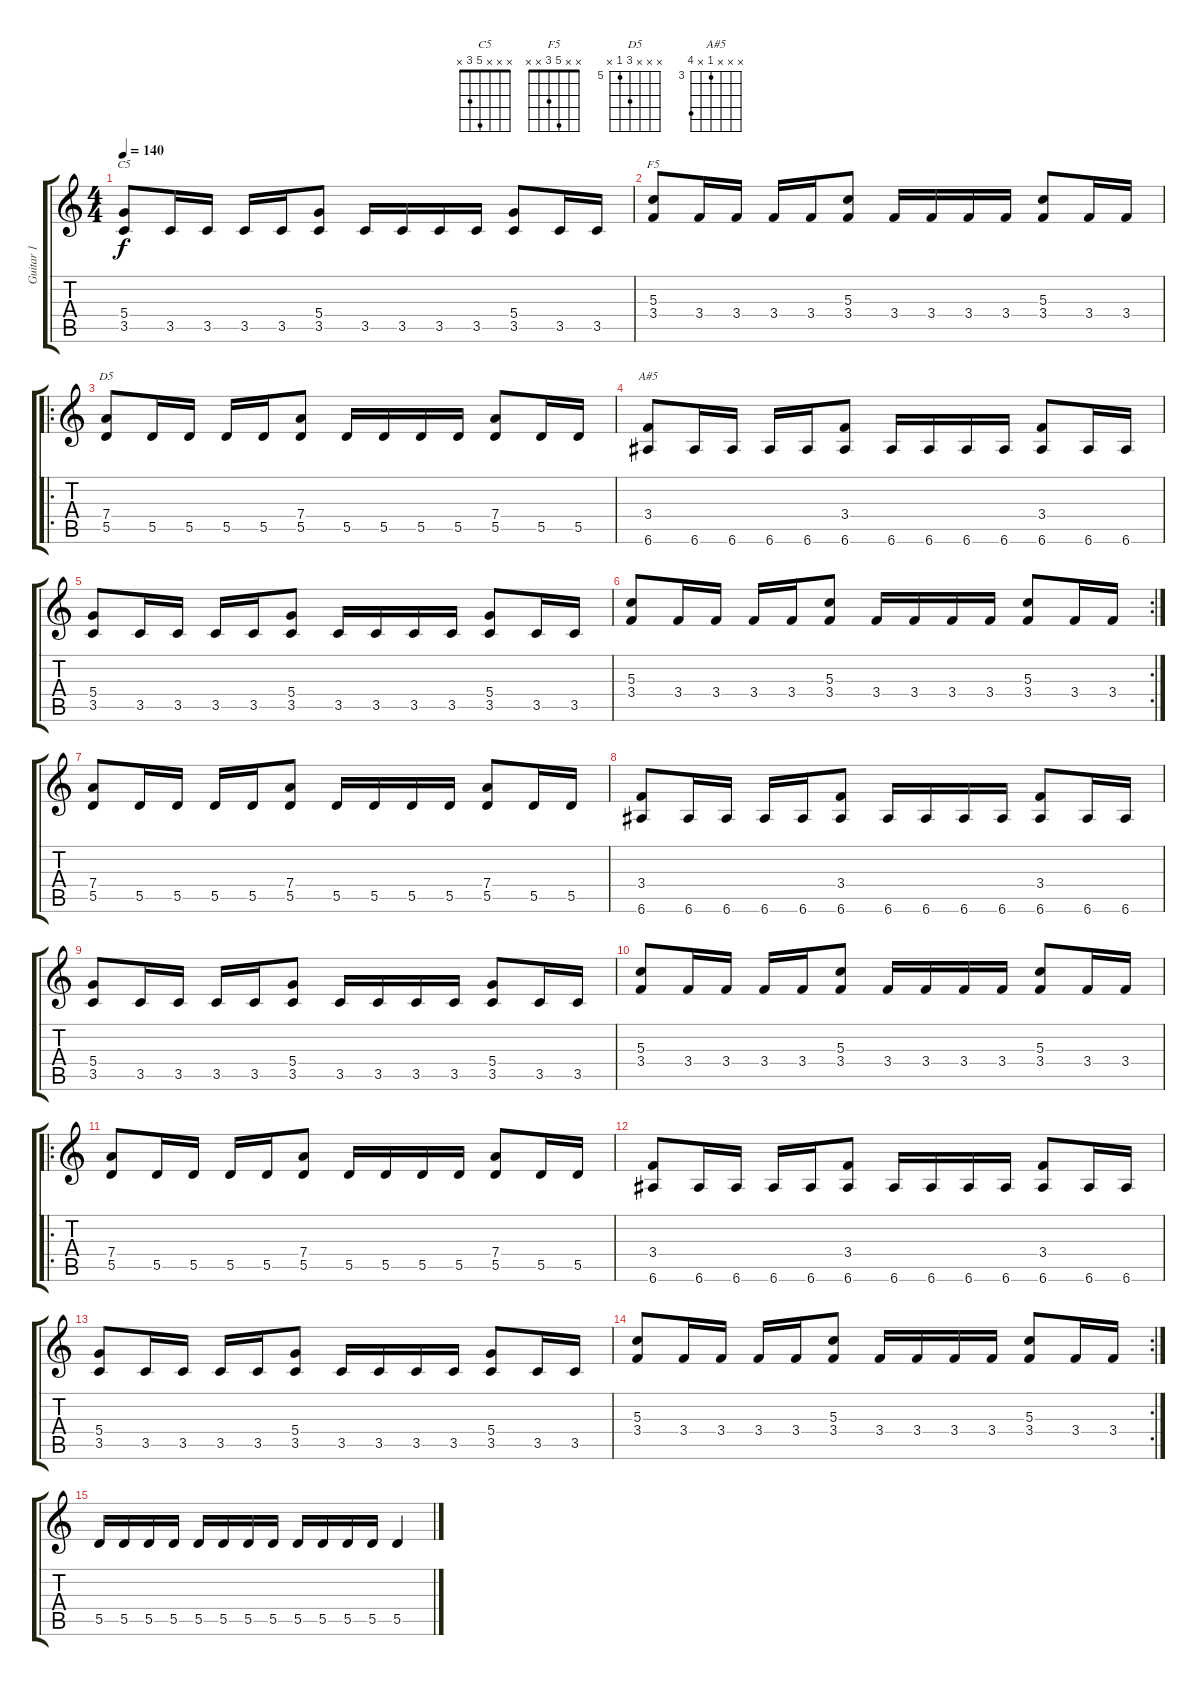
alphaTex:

\track ("Guitar 1" "Guitar 1") {instrument distortionguitar}
\staff {score tabs}
\tuning (E4 B3 G3 D3 A2 E2) {hide}
\chord ("C5" x x x 5 3 x)
\chord ("F5" x x 5 3 x x)
\chord ("D5" x x x 7 5 x) {firstfret 5}
\chord ("A#5" x x x 3 x 6) {firstfret 3}
\ts (4 4)
\tempo 140
\clef g2
\ks c
(5.4 3.5).8{ch "C5" dy f} 3.5.16 3.5.16 3.5.16 3.5.16 (5.4 3.5).8 3.5.16 3.5.16 3.5.16 3.5.16 (5.4 3.5).8 3.5.16 3.5.16 |
(5.3 3.4).8{ch "F5"} 3.4.16 3.4.16 3.4.16 3.4.16 (5.3 3.4).8 3.4.16 3.4.16 3.4.16 3.4.16 (5.3 3.4).8 3.4.16 3.4.16 |
\ro
(7.4 5.5).8{ch "D5"} 5.5.16 5.5.16 5.5.16 5.5.16 (7.4 5.5).8 5.5.16 5.5.16 5.5.16 5.5.16 (7.4 5.5).8 5.5.16 5.5.16 |
(3.4 6.6).8{ch "A#5"} 6.6.16 6.6.16 6.6.16 6.6.16 (3.4 6.6).8 6.6.16 6.6.16 6.6.16 6.6.16 (3.4 6.6).8 6.6.16 6.6.16 |
(5.4 3.5).8 3.5.16 3.5.16 3.5.16 3.5.16 (5.4 3.5).8 3.5.16 3.5.16 3.5.16 3.5.16 (5.4 3.5).8 3.5.16 3.5.16 |
\rc 2
(5.3 3.4).8 3.4.16 3.4.16 3.4.16 3.4.16 (5.3 3.4).8 3.4.16 3.4.16 3.4.16 3.4.16 (5.3 3.4).8 3.4.16 3.4.16 |
(7.4 5.5).8 5.5.16 5.5.16 5.5.16 5.5.16 (7.4 5.5).8 5.5.16 5.5.16 5.5.16 5.5.16 (7.4 5.5).8 5.5.16 5.5.16 |
(3.4 6.6).8 6.6.16 6.6.16 6.6.16 6.6.16 (3.4 6.6).8 6.6.16 6.6.16 6.6.16 6.6.16 (3.4 6.6).8 6.6.16 6.6.16 |
(5.4 3.5).8 3.5.16 3.5.16 3.5.16 3.5.16 (5.4 3.5).8 3.5.16 3.5.16 3.5.16 3.5.16 (5.4 3.5).8 3.5.16 3.5.16 |
(5.3 3.4).8 3.4.16 3.4.16 3.4.16 3.4.16 (5.3 3.4).8 3.4.16 3.4.16 3.4.16 3.4.16 (5.3 3.4).8 3.4.16 3.4.16 |
\ro
(7.4 5.5).8 5.5.16 5.5.16 5.5.16 5.5.16 (7.4 5.5).8 5.5.16 5.5.16 5.5.16 5.5.16 (7.4 5.5).8 5.5.16 5.5.16 |
(3.4 6.6).8 6.6.16 6.6.16 6.6.16 6.6.16 (3.4 6.6).8 6.6.16 6.6.16 6.6.16 6.6.16 (3.4 6.6).8 6.6.16 6.6.16 |
(5.4 3.5).8 3.5.16 3.5.16 3.5.16 3.5.16 (5.4 3.5).8 3.5.16 3.5.16 3.5.16 3.5.16 (5.4 3.5).8 3.5.16 3.5.16 |
\rc 2
(5.3 3.4).8 3.4.16 3.4.16 3.4.16 3.4.16 (5.3 3.4).8 3.4.16 3.4.16 3.4.16 3.4.16 (5.3 3.4).8 3.4.16 3.4.16 |
5.5.16 5.5.16 5.5.16 5.5.16 5.5.16 5.5.16 5.5.16 5.5.16 5.5.16 5.5.16 5.5.16 5.5.16 5.5.4
